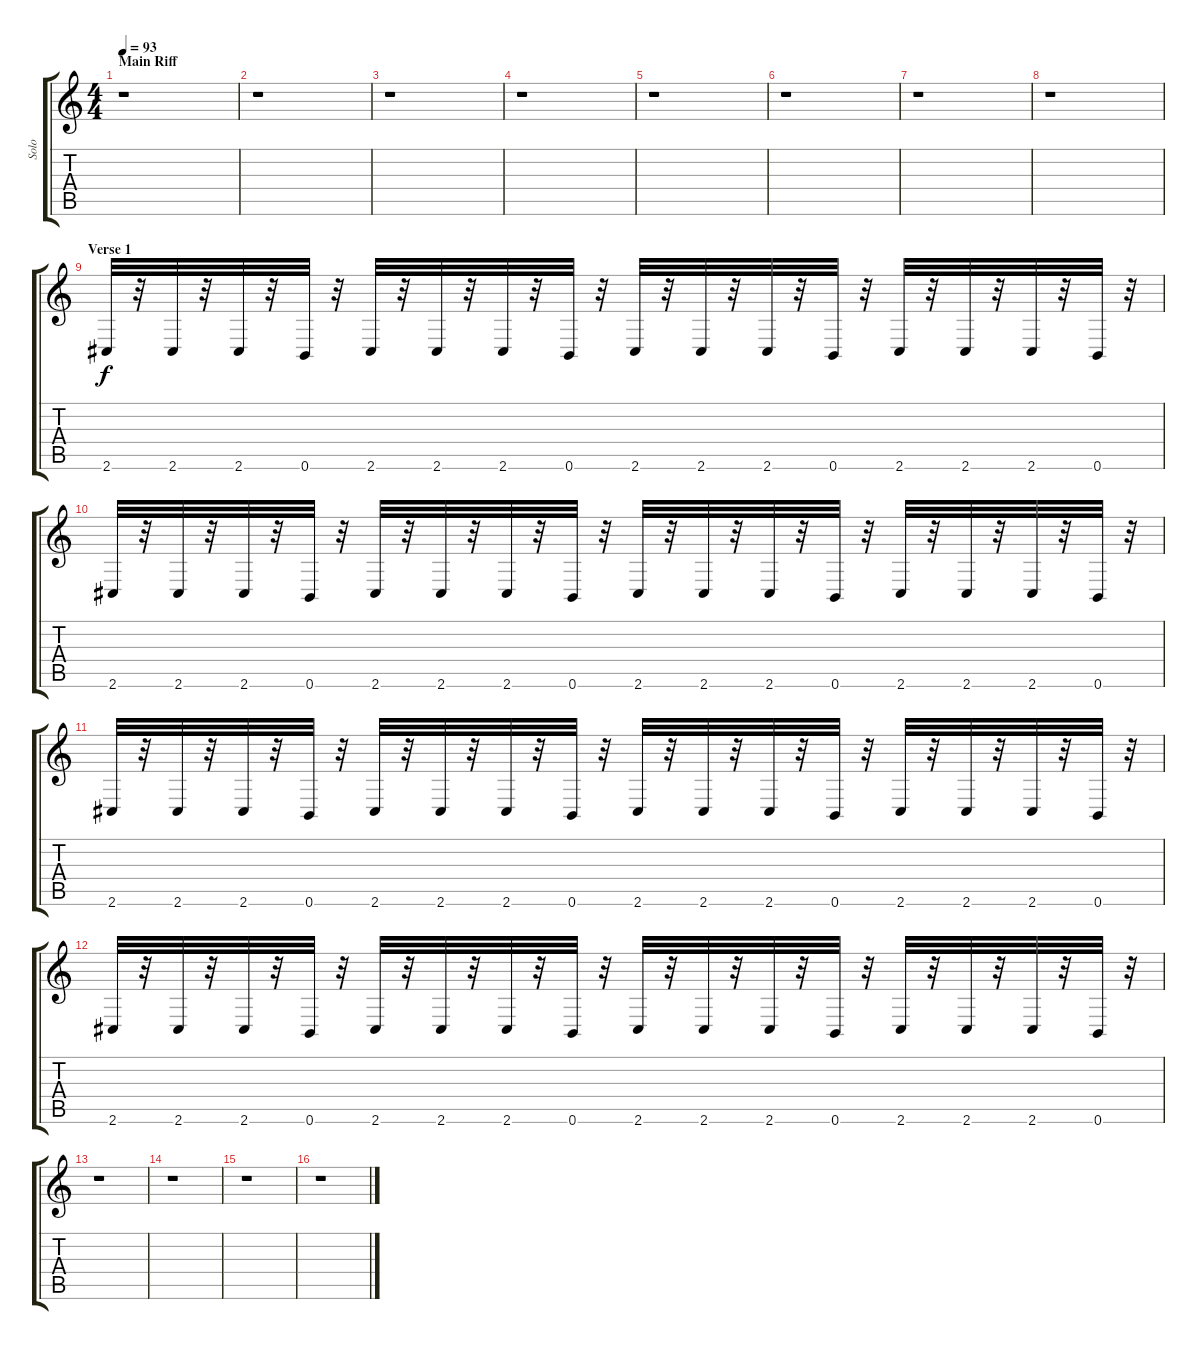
\track ("Solo" "Solo") {instrument distortionguitar}
\staff {score tabs}
\tuning (Db4 Ab3 E3 B2 Gb2 B1) {hide}
\ts (4 4)
\section ("" "Main Riff")
\tempo 93
\clef g2
\ks c
r.1{dy f} |
r.1 |
r.1 |
r.1 |
r.1 |
r.1 |
r.1 |
r.1 |
\section ("" "Verse 1")
2.6.32{volume 8 instrument distortionguitar} r.32 2.6.32 r.32 2.6.32 r.32 0.6.32 r.32 2.6.32 r.32 2.6.32 r.32 2.6.32 r.32 0.6.32 r.32 2.6.32 r.32 2.6.32 r.32 2.6.32 r.32 0.6.32 r.32 2.6.32 r.32 2.6.32 r.32 2.6.32 r.32 0.6.32 r.32 |
2.6.32 r.32 2.6.32 r.32 2.6.32 r.32 0.6.32 r.32 2.6.32 r.32 2.6.32 r.32 2.6.32 r.32 0.6.32 r.32 2.6.32 r.32 2.6.32 r.32 2.6.32 r.32 0.6.32 r.32 2.6.32 r.32 2.6.32 r.32 2.6.32 r.32 0.6.32 r.32 |
2.6.32{volume 16 instrument distortionguitar} r.32 2.6.32 r.32 2.6.32 r.32 0.6.32 r.32 2.6.32 r.32 2.6.32 r.32 2.6.32 r.32 0.6.32 r.32 2.6.32 r.32 2.6.32 r.32 2.6.32 r.32 0.6.32 r.32 2.6.32 r.32 2.6.32 r.32 2.6.32 r.32 0.6.32 r.32 |
2.6.32 r.32 2.6.32 r.32 2.6.32 r.32 0.6.32 r.32 2.6.32 r.32 2.6.32 r.32 2.6.32 r.32 0.6.32 r.32 2.6.32 r.32 2.6.32 r.32 2.6.32 r.32 0.6.32 r.32 2.6.32 r.32 2.6.32 r.32 2.6.32 r.32 0.6.32 r.32 |
r.1 |
r.1 |
r.1 |
r.1
